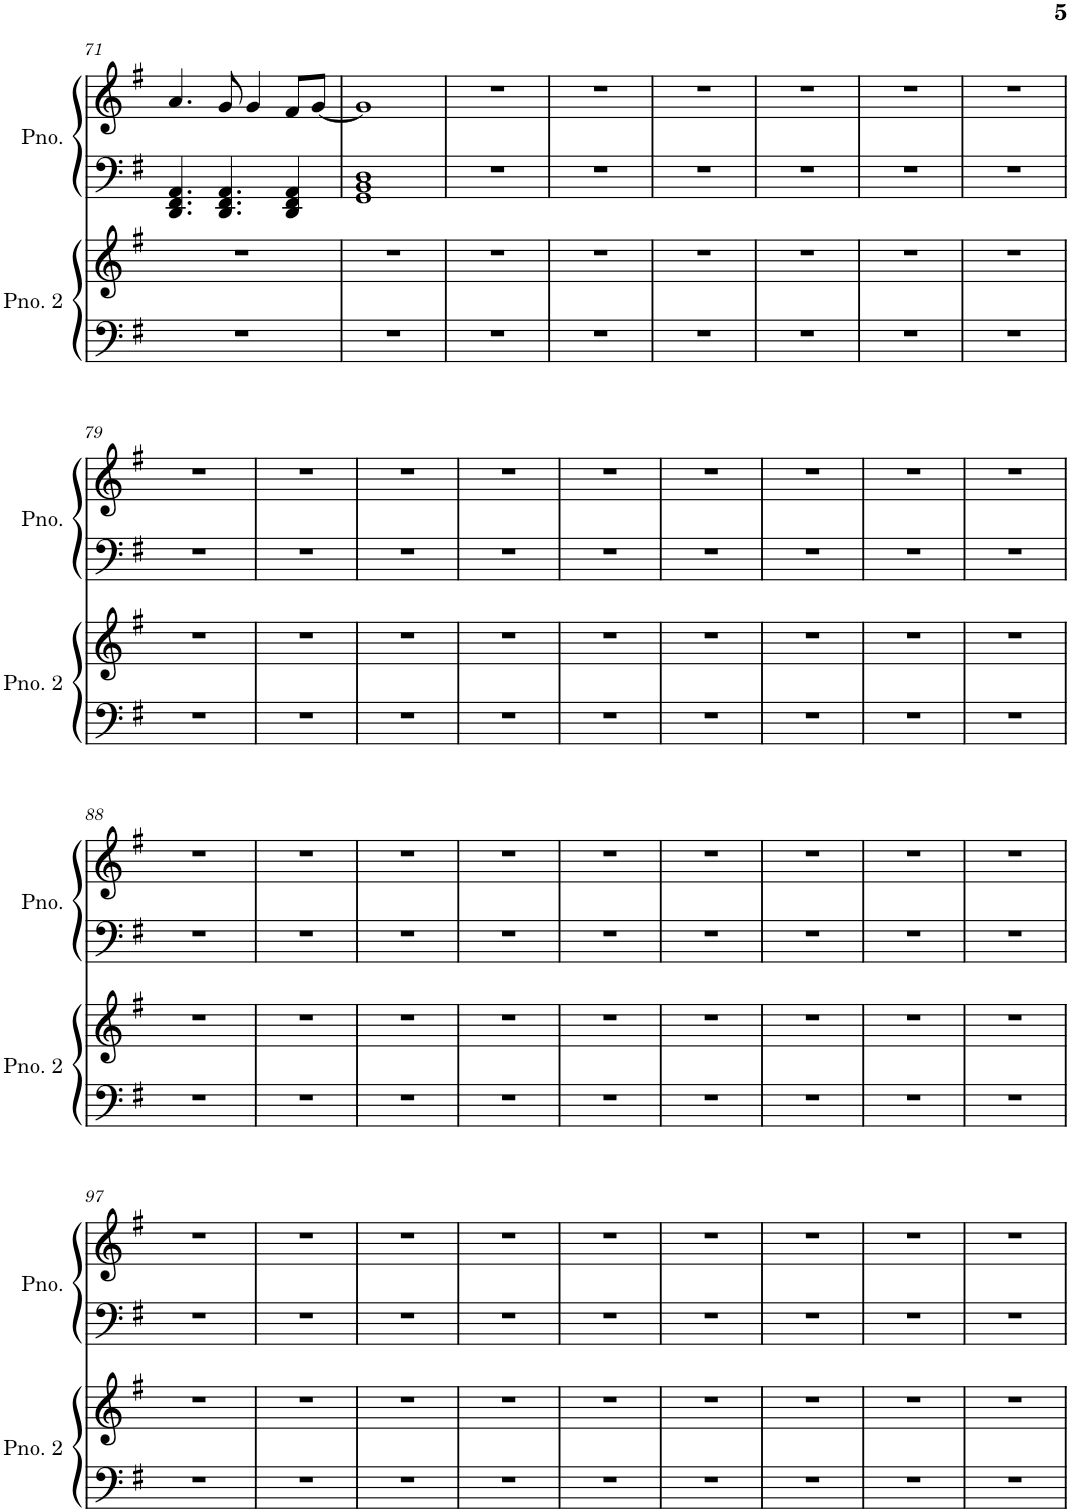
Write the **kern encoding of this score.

**kern	**kern	**kern	**kern
*part2	*part2	*part1	*part1
*staff4	*staff3	*staff2	*staff1
*I"鋼琴 2	*	*I"鋼琴	*
!!LO:PB:g=z
*clefF4	*clefG2	*clefF4	*clefG2
*k[f#]	*k[f#]	*k[f#]	*k[f#]
*M4/4	*M4/4	*M4/4	*M4/4
=71	=71	=71	=71
1r	1r	4.DD/ 4.FF#/ 4.AA/	4.a/
.	.	4.DD/ 4.FF#/ 4.AA/	8g/
.	.	.	4g/
.	.	4DD/ 4FF#/ 4AA/	8f#/L
.	.	.	[8g/J
=72	=72	=72	=72
1r	1r	1GG 1BB 1D	1g]
=73	=73	=73	=73
1r	1r	1r	1r
=74	=74	=74	=74
1r	1r	1r	1r
=75	=75	=75	=75
1r	1r	1r	1r
=76	=76	=76	=76
1r	1r	1r	1r
=77	=77	=77	=77
1r	1r	1r	1r
=78	=78	=78	=78
1r	1r	1r	1r
!!LO:LB:g=z
=79	=79	=79	=79
1r	1r	1r	1r
=80	=80	=80	=80
1r	1r	1r	1r
=81	=81	=81	=81
1r	1r	1r	1r
=82	=82	=82	=82
1r	1r	1r	1r
=83	=83	=83	=83
1r	1r	1r	1r
=84	=84	=84	=84
1r	1r	1r	1r
=85	=85	=85	=85
1r	1r	1r	1r
=86	=86	=86	=86
1r	1r	1r	1r
=87	=87	=87	=87
1r	1r	1r	1r
!!LO:LB:g=z
=88	=88	=88	=88
1r	1r	1r	1r
=89	=89	=89	=89
1r	1r	1r	1r
=90	=90	=90	=90
1r	1r	1r	1r
=91	=91	=91	=91
1r	1r	1r	1r
=92	=92	=92	=92
1r	1r	1r	1r
=93	=93	=93	=93
1r	1r	1r	1r
=94	=94	=94	=94
1r	1r	1r	1r
=95	=95	=95	=95
1r	1r	1r	1r
=96	=96	=96	=96
1r	1r	1r	1r
!!LO:LB:g=z
=97	=97	=97	=97
1r	1r	1r	1r
=98	=98	=98	=98
1r	1r	1r	1r
=99	=99	=99	=99
1r	1r	1r	1r
=100	=100	=100	=100
1r	1r	1r	1r
=101	=101	=101	=101
1r	1r	1r	1r
=102	=102	=102	=102
1r	1r	1r	1r
=103	=103	=103	=103
1r	1r	1r	1r
=104	=104	=104	=104
1r	1r	1r	1r
=105	=105	=105	=105
1r	1r	1r	1r
=	=	=	=
*-	*-	*-	*-
